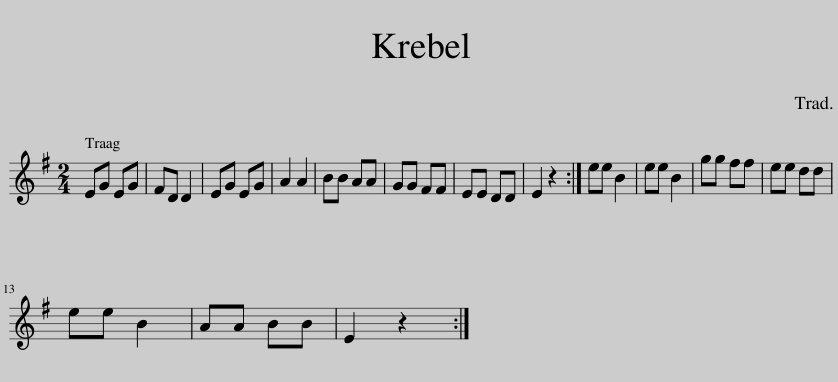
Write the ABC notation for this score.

X:1
L:1/8
M:2/4
I:linebreak $
K:Emin
V:1 treble
V:1
 EG EG | FD D2 | EG EG | A2 A2 | BB AA | %5
 GG FF | EE DD | E2 z2 :| ee B2 | ee B2 | %10
 gg ff | ee dd |$ ee B2 | AA BB | E2 z2 :| %15
